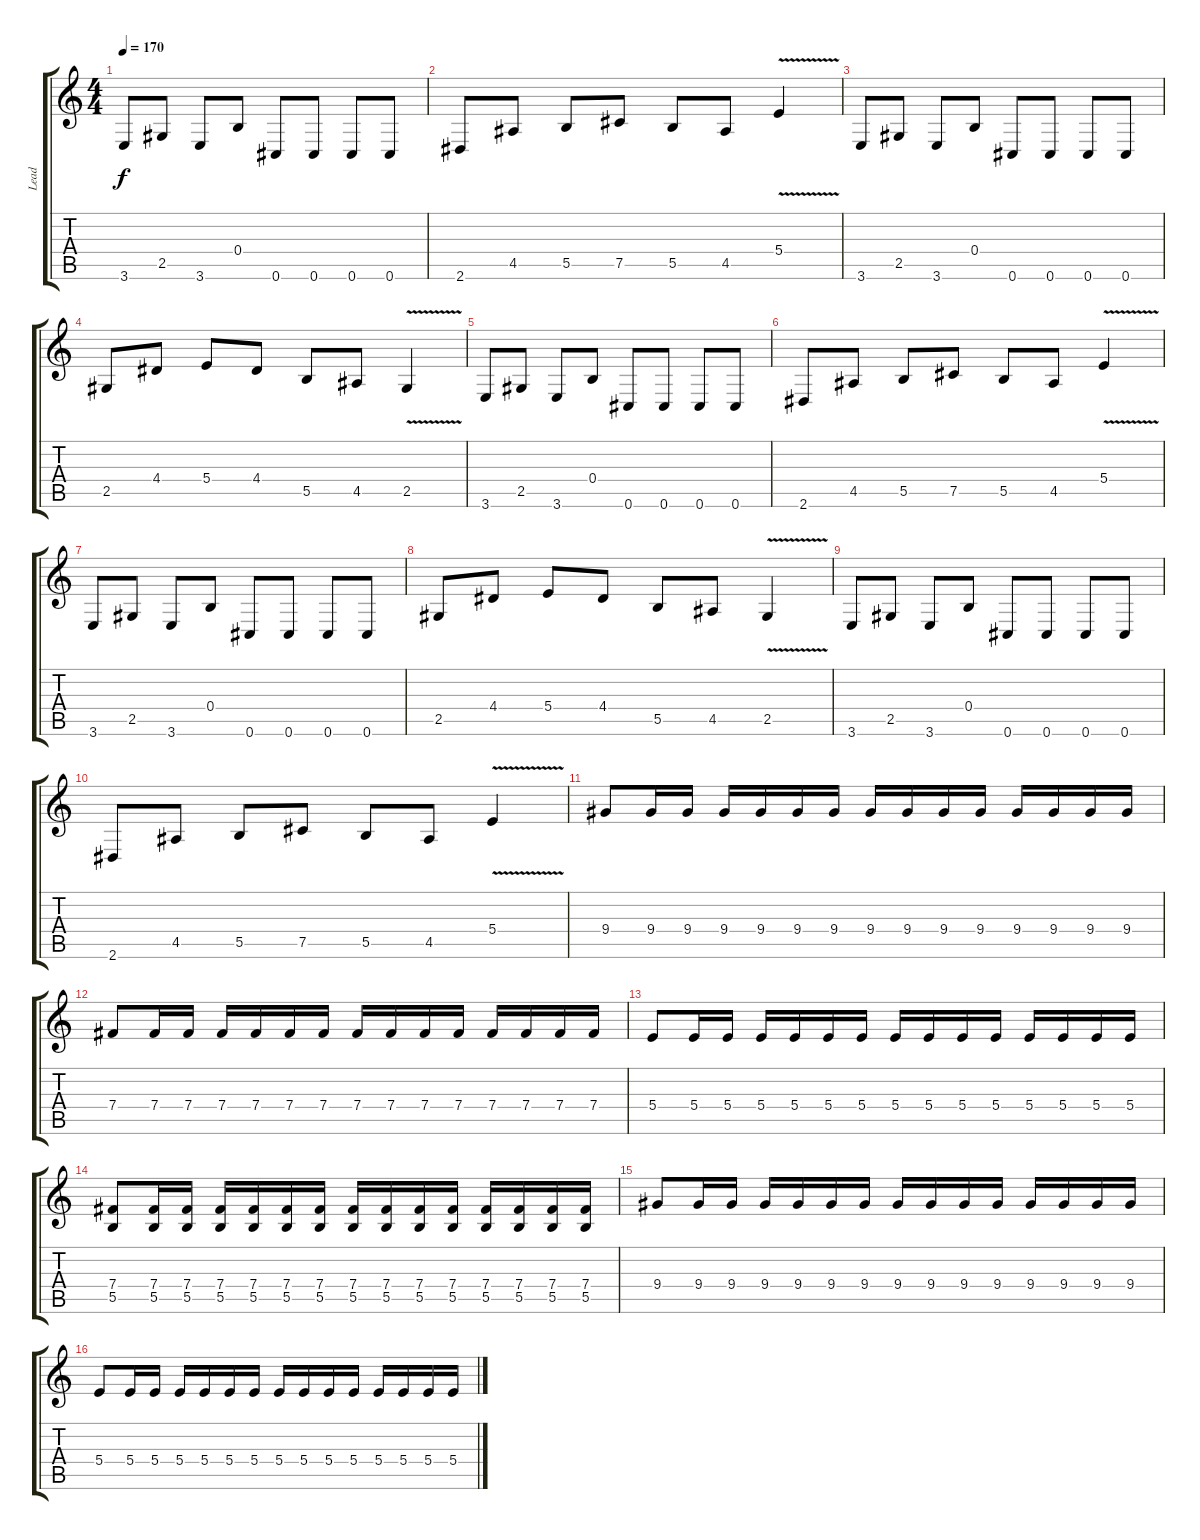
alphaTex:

\track ("Lead" "Lead") {instrument distortionguitar}
\staff {score tabs}
\tuning (Db4 Ab3 E3 B2 Gb2 Db2) {hide}
\ts (4 4)
\tempo 170
\clef g2
\ks c
3.6.8{dy f} 2.5.8 3.6.8 0.4.8 0.6.8 0.6.8 0.6.8 0.6.8 |
2.6.8 4.5.8 5.5.8 7.5.8 5.5.8 4.5.8 5.4{v}.4 |
3.6.8 2.5.8 3.6.8 0.4.8 0.6.8 0.6.8 0.6.8 0.6.8 |
2.5.8 4.4.8 5.4.8 4.4.8 5.5.8 4.5.8 2.5{v}.4 |
3.6.8 2.5.8 3.6.8 0.4.8 0.6.8 0.6.8 0.6.8 0.6.8 |
2.6.8 4.5.8 5.5.8 7.5.8 5.5.8 4.5.8 5.4{v}.4 |
3.6.8 2.5.8 3.6.8 0.4.8 0.6.8 0.6.8 0.6.8 0.6.8 |
2.5.8 4.4.8 5.4.8 4.4.8 5.5.8 4.5.8 2.5{v}.4 |
3.6.8 2.5.8 3.6.8 0.4.8 0.6.8 0.6.8 0.6.8 0.6.8 |
2.6.8 4.5.8 5.5.8 7.5.8 5.5.8 4.5.8 5.4{v}.4 |
9.4.8 9.4.16 9.4.16 9.4.16 9.4.16 9.4.16 9.4.16 9.4.16 9.4.16 9.4.16 9.4.16 9.4.16 9.4.16 9.4.16 9.4.16 |
7.4.8 7.4.16 7.4.16 7.4.16 7.4.16 7.4.16 7.4.16 7.4.16 7.4.16 7.4.16 7.4.16 7.4.16 7.4.16 7.4.16 7.4.16 |
5.4.8 5.4.16 5.4.16 5.4.16 5.4.16 5.4.16 5.4.16 5.4.16 5.4.16 5.4.16 5.4.16 5.4.16 5.4.16 5.4.16 5.4.16 |
(7.4 5.5).8 (7.4 5.5).16 (7.4 5.5).16 (7.4 5.5).16 (7.4 5.5).16 (7.4 5.5).16 (7.4 5.5).16 (7.4 5.5).16 (7.4 5.5).16 (7.4 5.5).16 (7.4 5.5).16 (7.4 5.5).16 (7.4 5.5).16 (7.4 5.5).16 (7.4 5.5).16 |
9.4.8 9.4.16 9.4.16 9.4.16 9.4.16 9.4.16 9.4.16 9.4.16 9.4.16 9.4.16 9.4.16 9.4.16 9.4.16 9.4.16 9.4.16 |
5.4.8 5.4.16 5.4.16 5.4.16 5.4.16 5.4.16 5.4.16 5.4.16 5.4.16 5.4.16 5.4.16 5.4.16 5.4.16 5.4.16 5.4.16
